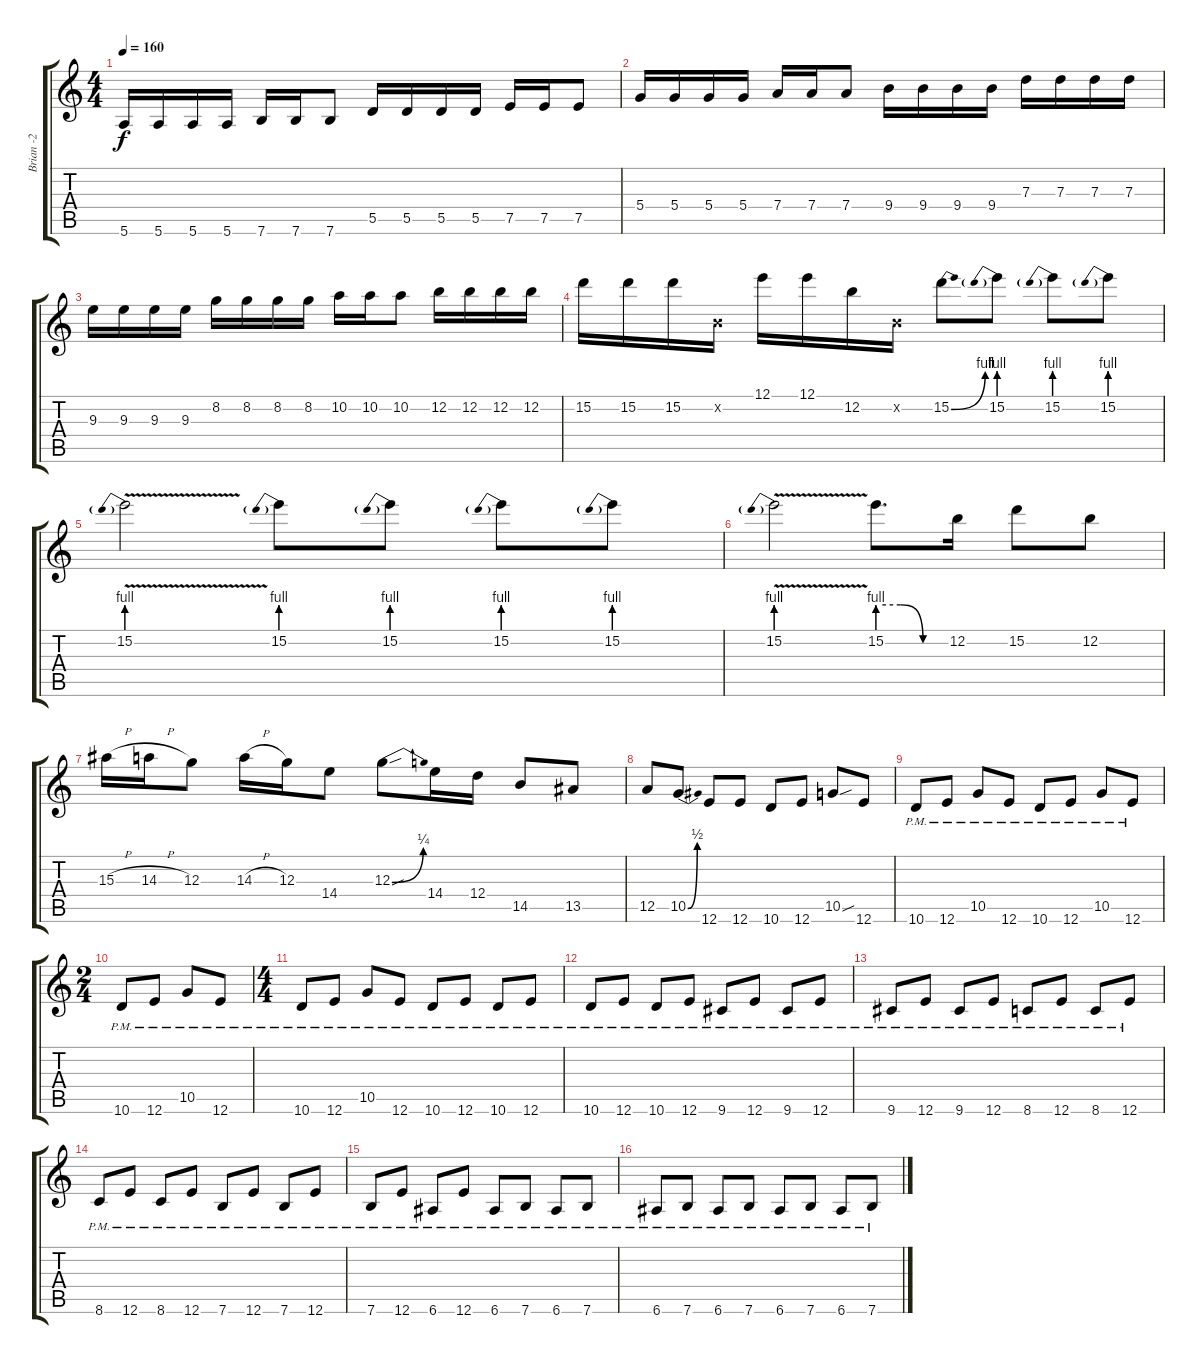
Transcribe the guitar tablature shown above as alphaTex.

\track ("Brian -2" "Brian -2") {instrument overdrivenguitar}
\staff {score tabs}
\tuning (E4 B3 G3 D3 A2 E2) {hide}
\ts (4 4)
\tempo 160
\clef g2
\ks c
5.6.16{dy f} 5.6.16 5.6.16 5.6.16 7.6.16 7.6.16 7.6.8 5.5.16 5.5.16 5.5.16 5.5.16 7.5.16 7.5.16 7.5.8 |
5.4.16 5.4.16 5.4.16 5.4.16 7.4.16 7.4.16 7.4.8 9.4.16 9.4.16 9.4.16 9.4.16 7.3.16 7.3.16 7.3.16 7.3.16 |
9.3.16 9.3.16 9.3.16 9.3.16 8.2.16 8.2.16 8.2.16 8.2.16 10.2.16 10.2.16 10.2.8 12.2.16 12.2.16 12.2.16 12.2.16 |
15.2.16 15.2.16 15.2.16 0.2{x}.16 12.1.16 12.1.16 12.2.16 0.2{x}.16 15.2{be (bend 0 0 60 4)}.8 15.2{be (prebend 0 4 60 4)}.8 15.2{be (prebend 0 4 60 4)}.8 15.2{be (prebend 0 4 60 4)}.8 |
15.2{be (prebend 0 4 60 4) v}.2 15.2{be (prebend 0 4 60 4)}.8 15.2{be (prebend 0 4 60 4)}.8 15.2{be (prebend 0 4 60 4)}.8 15.2{be (prebend 0 4 60 4)}.8 |
15.2{be (prebend 0 4 60 4) v}.2 15.2{be (custom 0 4 20 4 40 0 60 0)}.8{d} 12.2.16 15.2.8 12.2.8 |
15.3{h}.16 14.3{h}.16 12.3.8 14.3{h}.16 12.3.16 14.4.8 12.3{be (bend 0 0 60 1) sou}.8 14.4.16 12.4.16 14.5.8 13.5.8 |
12.5.8 10.5{be (bend 0 0 60 2)}.8 12.6.8 12.6.8 10.6.8 12.6.8 10.5{sou}.8 12.6.8 |
10.6{pm}.8 12.6{pm}.8 10.5{pm}.8 12.6{pm}.8 10.6{pm}.8 12.6{pm}.8 10.5{pm}.8 12.6{pm}.8 |
\ts (2 4)
10.6{pm}.8 12.6{pm}.8 10.5{pm}.8 12.6{pm}.8 |
\ts (4 4)
10.6{pm}.8 12.6{pm}.8 10.5{pm}.8 12.6{pm}.8 10.6{pm}.8 12.6{pm}.8 10.6{pm}.8 12.6{pm}.8 |
10.6{pm}.8 12.6{pm}.8 10.6{pm}.8 12.6{pm}.8 9.6{pm}.8 12.6{pm}.8 9.6{pm}.8 12.6{pm}.8 |
9.6{pm}.8 12.6{pm}.8 9.6{pm}.8 12.6{pm}.8 8.6{pm}.8 12.6{pm}.8 8.6{pm}.8 12.6{pm}.8 |
8.6{pm}.8 12.6{pm}.8 8.6{pm}.8 12.6{pm}.8 7.6{pm}.8 12.6{pm}.8 7.6{pm}.8 12.6{pm}.8 |
7.6{pm}.8 12.6{pm}.8 6.6{pm}.8 12.6{pm}.8 6.6{pm}.8 7.6{pm}.8 6.6{pm}.8 7.6{pm}.8 |
6.6{pm}.8 7.6{pm}.8 6.6{pm}.8 7.6{pm}.8 6.6{pm}.8 7.6{pm}.8 6.6{pm}.8 7.6{pm}.8
